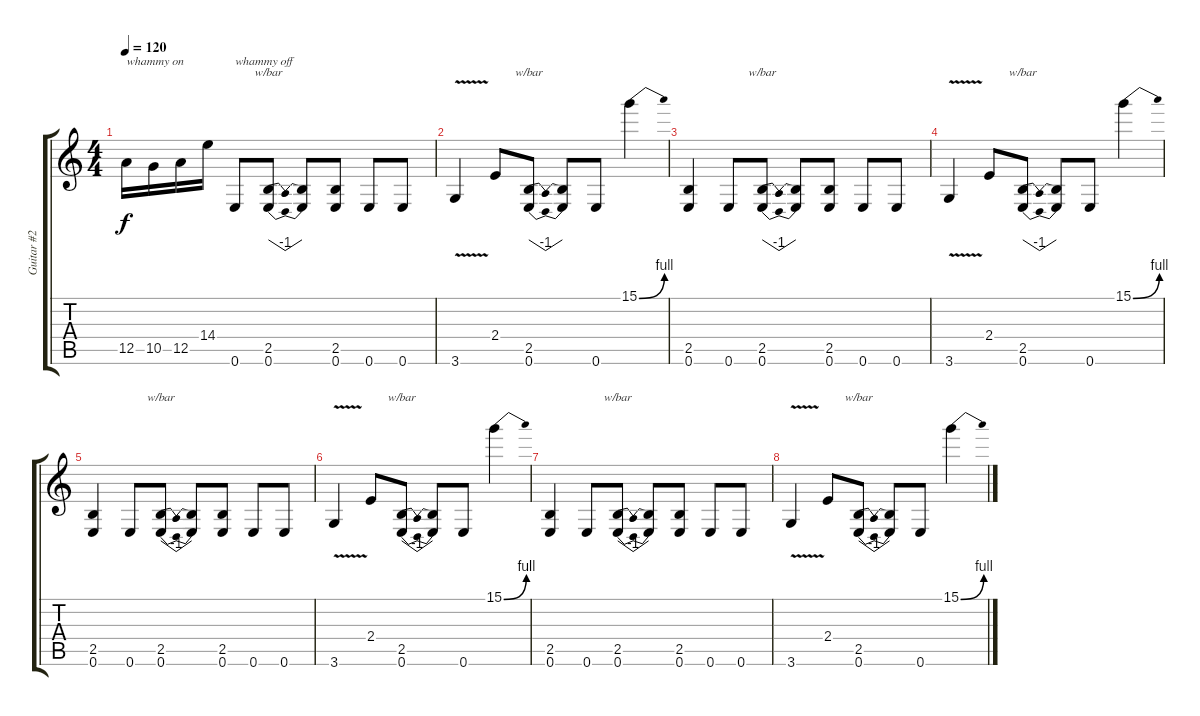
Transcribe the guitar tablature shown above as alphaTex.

\track ("Guitar #2" "Guitar #2") {instrument distortionguitar}
\staff {score tabs}
\tuning (E4 B3 G3 D3 A2 E2) {hide}
\ts (4 4)
\tempo 120
\clef g2
\ks c
12.5.16{txt "whammy on" dy f} 10.5.16 12.5.16 14.4.16 0.6.8{txt "whammy off"} (2.5 0.6).8{tbe (dip default 0 0 30 -4 60 0)} (2.5{t} 0.6{t}).8 (2.5 0.6).8 0.6.8 0.6.8 |
3.6{v}.4 2.4.8 (2.5 0.6).8{tbe (dip default 0 0 30 -4 60 0)} (2.5{t} 0.6{t}).8 0.6.8 15.1{be (bend 0 0 60 4)}.4 |
(2.5 0.6).4 0.6.8 (2.5 0.6).8{tbe (dip default 0 0 30 -4 60 0)} (2.5{t} 0.6{t}).8 (2.5 0.6).8 0.6.8 0.6.8 |
3.6{v}.4 2.4.8 (2.5 0.6).8{tbe (dip default 0 0 30 -4 60 0)} (2.5{t} 0.6{t}).8 0.6.8 15.1{be (bend 0 0 60 4)}.4 |
(2.5 0.6).4 0.6.8 (2.5 0.6).8{tbe (dip default 0 0 30 -4 60 0)} (2.5{t} 0.6{t}).8 (2.5 0.6).8 0.6.8 0.6.8 |
3.6{v}.4 2.4.8 (2.5 0.6).8{tbe (dip default 0 0 30 -4 60 0)} (2.5{t} 0.6{t}).8 0.6.8 15.1{be (bend 0 0 60 4)}.4 |
(2.5 0.6).4 0.6.8 (2.5 0.6).8{tbe (dip default 0 0 30 -4 60 0)} (2.5{t} 0.6{t}).8 (2.5 0.6).8 0.6.8 0.6.8 |
3.6{v}.4 2.4.8 (2.5 0.6).8{tbe (dip default 0 0 30 -4 60 0)} (2.5{t} 0.6{t}).8 0.6.8 15.1{be (bend 0 0 60 4)}.4
